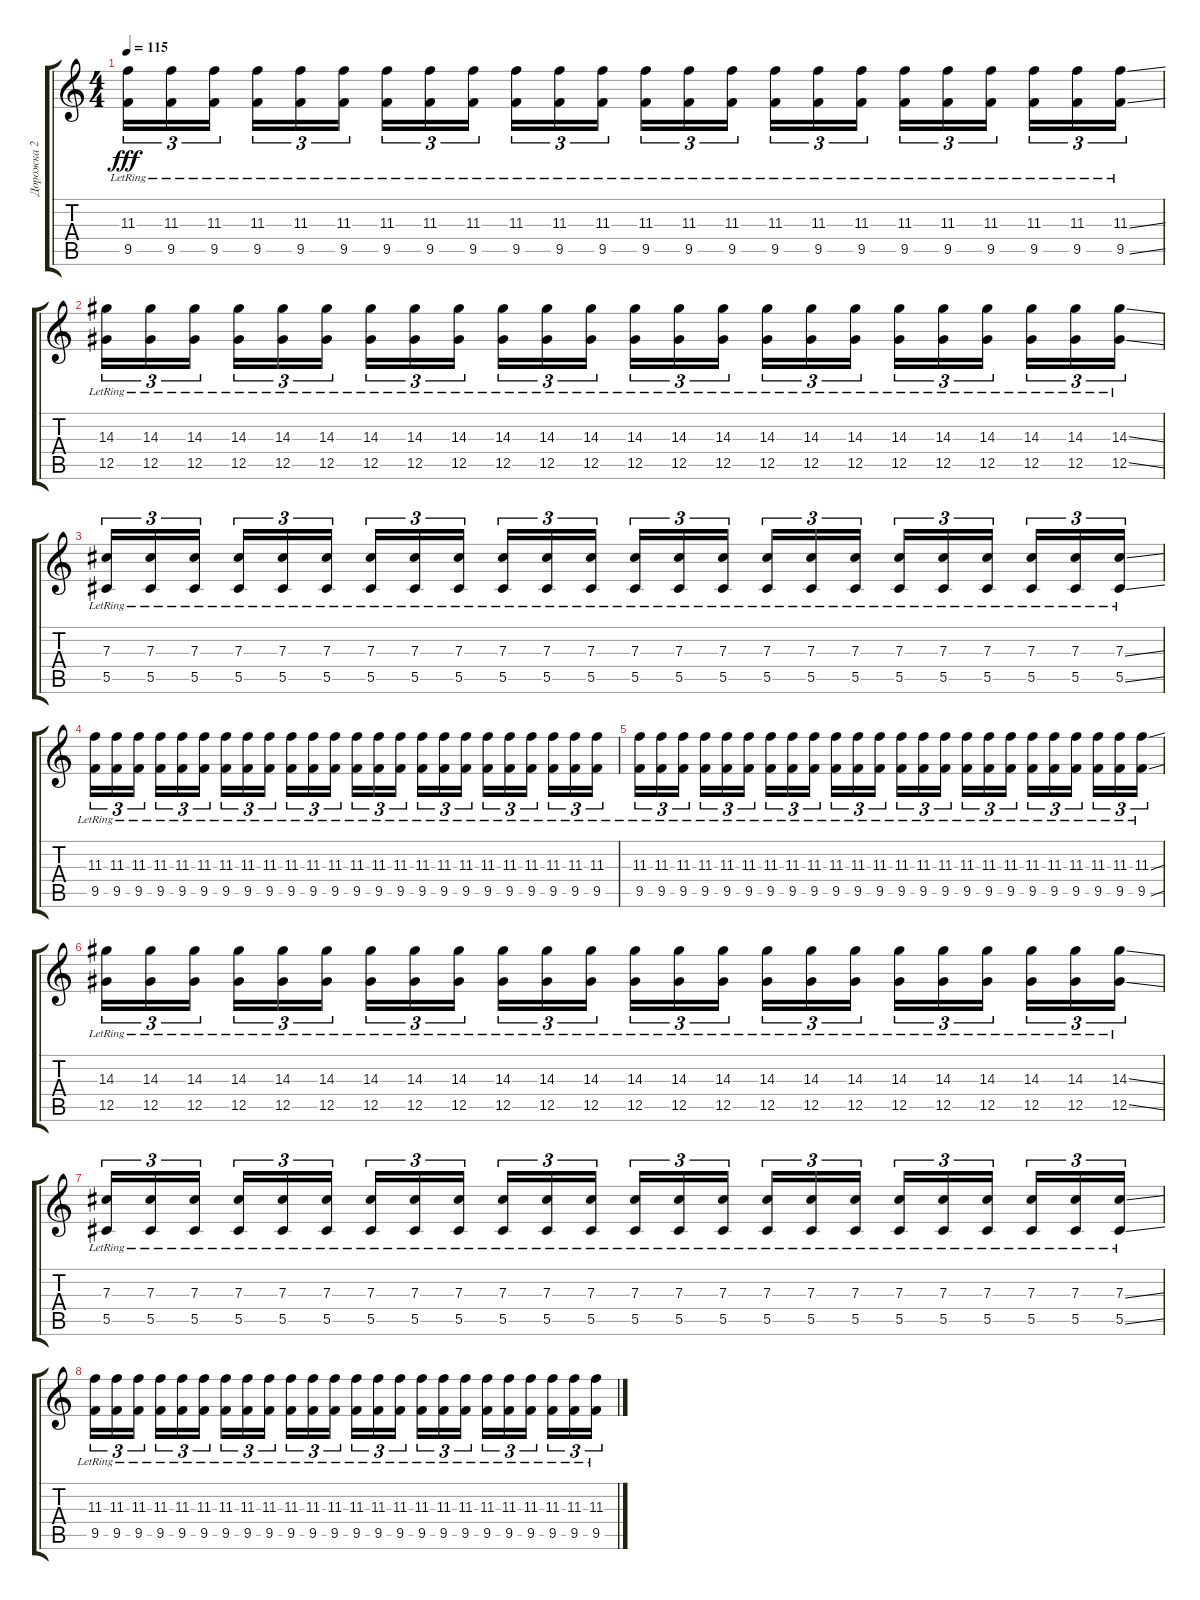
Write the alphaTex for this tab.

\track ("Дорожка 2" "Дорожка 2") {instrument electricguitarmuted}
\staff {score tabs}
\tuning (Eb4 Bb3 Gb3 Db3 Ab2 Db2) {hide}
\ts (4 4)
\tempo 115
\clef g2
\ks c
(11.3{lr} 9.5{lr}).16{tu (3 2) dy fff} (11.3{lr} 9.5{lr}).16{tu (3 2)} (11.3{lr} 9.5{lr}).16{tu (3 2) beam splitsecondary} (11.3{lr} 9.5{lr}).16{tu (3 2)} (11.3{lr} 9.5{lr}).16{tu (3 2)} (11.3{lr} 9.5{lr}).16{tu (3 2)} (11.3{lr} 9.5{lr}).16{tu (3 2)} (11.3{lr} 9.5{lr}).16{tu (3 2)} (11.3{lr} 9.5{lr}).16{tu (3 2) beam splitsecondary} (11.3{lr} 9.5{lr}).16{tu (3 2)} (11.3{lr} 9.5{lr}).16{tu (3 2)} (11.3{lr} 9.5{lr}).16{tu (3 2)} (11.3{lr} 9.5{lr}).16{tu (3 2)} (11.3{lr} 9.5{lr}).16{tu (3 2)} (11.3{lr} 9.5{lr}).16{tu (3 2) beam splitsecondary} (11.3{lr} 9.5{lr}).16{tu (3 2)} (11.3{lr} 9.5{lr}).16{tu (3 2)} (11.3{lr} 9.5{lr}).16{tu (3 2)} (11.3{lr} 9.5{lr}).16{tu (3 2)} (11.3{lr} 9.5{lr}).16{tu (3 2)} (11.3{lr} 9.5{lr}).16{tu (3 2) beam splitsecondary} (11.3{lr} 9.5{lr}).16{tu (3 2)} (11.3{lr} 9.5{lr}).16{tu (3 2)} (11.3{ss lr} 9.5{ss lr}).16{tu (3 2)} |
(14.3{lr} 12.5{lr}).16{tu (3 2)} (14.3{lr} 12.5{lr}).16{tu (3 2)} (14.3{lr} 12.5{lr}).16{tu (3 2) beam splitsecondary} (14.3{lr} 12.5{lr}).16{tu (3 2)} (14.3{lr} 12.5{lr}).16{tu (3 2)} (14.3{lr} 12.5{lr}).16{tu (3 2)} (14.3{lr} 12.5{lr}).16{tu (3 2)} (14.3{lr} 12.5{lr}).16{tu (3 2)} (14.3{lr} 12.5{lr}).16{tu (3 2) beam splitsecondary} (14.3{lr} 12.5{lr}).16{tu (3 2)} (14.3{lr} 12.5{lr}).16{tu (3 2)} (14.3{lr} 12.5{lr}).16{tu (3 2)} (14.3{lr} 12.5{lr}).16{tu (3 2)} (14.3{lr} 12.5{lr}).16{tu (3 2)} (14.3{lr} 12.5{lr}).16{tu (3 2) beam splitsecondary} (14.3{lr} 12.5{lr}).16{tu (3 2)} (14.3{lr} 12.5{lr}).16{tu (3 2)} (14.3{lr} 12.5{lr}).16{tu (3 2)} (14.3{lr} 12.5{lr}).16{tu (3 2)} (14.3{lr} 12.5{lr}).16{tu (3 2)} (14.3{lr} 12.5{lr}).16{tu (3 2) beam splitsecondary} (14.3{lr} 12.5{lr}).16{tu (3 2)} (14.3{lr} 12.5{lr}).16{tu (3 2)} (14.3{ss lr} 12.5{ss lr}).16{tu (3 2)} |
(7.3{lr} 5.5{lr}).16{tu (3 2)} (7.3{lr} 5.5{lr}).16{tu (3 2)} (7.3{lr} 5.5{lr}).16{tu (3 2) beam splitsecondary} (7.3{lr} 5.5{lr}).16{tu (3 2)} (7.3{lr} 5.5{lr}).16{tu (3 2)} (7.3{lr} 5.5{lr}).16{tu (3 2)} (7.3{lr} 5.5{lr}).16{tu (3 2)} (7.3{lr} 5.5{lr}).16{tu (3 2)} (7.3{lr} 5.5{lr}).16{tu (3 2) beam splitsecondary} (7.3{lr} 5.5{lr}).16{tu (3 2)} (7.3{lr} 5.5{lr}).16{tu (3 2)} (7.3{lr} 5.5{lr}).16{tu (3 2)} (7.3{lr} 5.5{lr}).16{tu (3 2)} (7.3{lr} 5.5{lr}).16{tu (3 2)} (7.3{lr} 5.5{lr}).16{tu (3 2) beam splitsecondary} (7.3{lr} 5.5{lr}).16{tu (3 2)} (7.3{lr} 5.5{lr}).16{tu (3 2)} (7.3{lr} 5.5{lr}).16{tu (3 2)} (7.3{lr} 5.5{lr}).16{tu (3 2)} (7.3{lr} 5.5{lr}).16{tu (3 2)} (7.3{lr} 5.5{lr}).16{tu (3 2) beam splitsecondary} (7.3{lr} 5.5{lr}).16{tu (3 2)} (7.3{lr} 5.5{lr}).16{tu (3 2)} (7.3{ss lr} 5.5{ss lr}).16{tu (3 2)} |
(11.3{lr} 9.5{lr}).16{tu (3 2)} (11.3{lr} 9.5{lr}).16{tu (3 2)} (11.3{lr} 9.5{lr}).16{tu (3 2) beam splitsecondary} (11.3{lr} 9.5{lr}).16{tu (3 2)} (11.3{lr} 9.5{lr}).16{tu (3 2)} (11.3{lr} 9.5{lr}).16{tu (3 2)} (11.3{lr} 9.5{lr}).16{tu (3 2)} (11.3{lr} 9.5{lr}).16{tu (3 2)} (11.3{lr} 9.5{lr}).16{tu (3 2) beam splitsecondary} (11.3{lr} 9.5{lr}).16{tu (3 2)} (11.3{lr} 9.5{lr}).16{tu (3 2)} (11.3{lr} 9.5{lr}).16{tu (3 2)} (11.3{lr} 9.5{lr}).16{tu (3 2)} (11.3{lr} 9.5{lr}).16{tu (3 2)} (11.3{lr} 9.5{lr}).16{tu (3 2) beam splitsecondary} (11.3{lr} 9.5{lr}).16{tu (3 2)} (11.3{lr} 9.5{lr}).16{tu (3 2)} (11.3{lr} 9.5{lr}).16{tu (3 2)} (11.3{lr} 9.5{lr}).16{tu (3 2)} (11.3{lr} 9.5{lr}).16{tu (3 2)} (11.3{lr} 9.5{lr}).16{tu (3 2) beam splitsecondary} (11.3{lr} 9.5{lr}).16{tu (3 2)} (11.3{lr} 9.5{lr}).16{tu (3 2)} (11.3{lr} 9.5{lr}).16{tu (3 2)} |
(11.3{lr} 9.5{lr}).16{tu (3 2)} (11.3{lr} 9.5{lr}).16{tu (3 2)} (11.3{lr} 9.5{lr}).16{tu (3 2) beam splitsecondary} (11.3{lr} 9.5{lr}).16{tu (3 2)} (11.3{lr} 9.5{lr}).16{tu (3 2)} (11.3{lr} 9.5{lr}).16{tu (3 2)} (11.3{lr} 9.5{lr}).16{tu (3 2)} (11.3{lr} 9.5{lr}).16{tu (3 2)} (11.3{lr} 9.5{lr}).16{tu (3 2) beam splitsecondary} (11.3{lr} 9.5{lr}).16{tu (3 2)} (11.3{lr} 9.5{lr}).16{tu (3 2)} (11.3{lr} 9.5{lr}).16{tu (3 2)} (11.3{lr} 9.5{lr}).16{tu (3 2)} (11.3{lr} 9.5{lr}).16{tu (3 2)} (11.3{lr} 9.5{lr}).16{tu (3 2) beam splitsecondary} (11.3{lr} 9.5{lr}).16{tu (3 2)} (11.3{lr} 9.5{lr}).16{tu (3 2)} (11.3{lr} 9.5{lr}).16{tu (3 2)} (11.3{lr} 9.5{lr}).16{tu (3 2)} (11.3{lr} 9.5{lr}).16{tu (3 2)} (11.3{lr} 9.5{lr}).16{tu (3 2) beam splitsecondary} (11.3{lr} 9.5{lr}).16{tu (3 2)} (11.3{lr} 9.5{lr}).16{tu (3 2)} (11.3{ss lr} 9.5{ss lr}).16{tu (3 2)} |
(14.3{lr} 12.5{lr}).16{tu (3 2)} (14.3{lr} 12.5{lr}).16{tu (3 2)} (14.3{lr} 12.5{lr}).16{tu (3 2) beam splitsecondary} (14.3{lr} 12.5{lr}).16{tu (3 2)} (14.3{lr} 12.5{lr}).16{tu (3 2)} (14.3{lr} 12.5{lr}).16{tu (3 2)} (14.3{lr} 12.5{lr}).16{tu (3 2)} (14.3{lr} 12.5{lr}).16{tu (3 2)} (14.3{lr} 12.5{lr}).16{tu (3 2) beam splitsecondary} (14.3{lr} 12.5{lr}).16{tu (3 2)} (14.3{lr} 12.5{lr}).16{tu (3 2)} (14.3{lr} 12.5{lr}).16{tu (3 2)} (14.3{lr} 12.5{lr}).16{tu (3 2)} (14.3{lr} 12.5{lr}).16{tu (3 2)} (14.3{lr} 12.5{lr}).16{tu (3 2) beam splitsecondary} (14.3{lr} 12.5{lr}).16{tu (3 2)} (14.3{lr} 12.5{lr}).16{tu (3 2)} (14.3{lr} 12.5{lr}).16{tu (3 2)} (14.3{lr} 12.5{lr}).16{tu (3 2)} (14.3{lr} 12.5{lr}).16{tu (3 2)} (14.3{lr} 12.5{lr}).16{tu (3 2) beam splitsecondary} (14.3{lr} 12.5{lr}).16{tu (3 2)} (14.3{lr} 12.5{lr}).16{tu (3 2)} (14.3{ss lr} 12.5{ss lr}).16{tu (3 2)} |
(7.3{lr} 5.5{lr}).16{tu (3 2)} (7.3{lr} 5.5{lr}).16{tu (3 2)} (7.3{lr} 5.5{lr}).16{tu (3 2) beam splitsecondary} (7.3{lr} 5.5{lr}).16{tu (3 2)} (7.3{lr} 5.5{lr}).16{tu (3 2)} (7.3{lr} 5.5{lr}).16{tu (3 2)} (7.3{lr} 5.5{lr}).16{tu (3 2)} (7.3{lr} 5.5{lr}).16{tu (3 2)} (7.3{lr} 5.5{lr}).16{tu (3 2) beam splitsecondary} (7.3{lr} 5.5{lr}).16{tu (3 2)} (7.3{lr} 5.5{lr}).16{tu (3 2)} (7.3{lr} 5.5{lr}).16{tu (3 2)} (7.3{lr} 5.5{lr}).16{tu (3 2)} (7.3{lr} 5.5{lr}).16{tu (3 2)} (7.3{lr} 5.5{lr}).16{tu (3 2) beam splitsecondary} (7.3{lr} 5.5{lr}).16{tu (3 2)} (7.3{lr} 5.5{lr}).16{tu (3 2)} (7.3{lr} 5.5{lr}).16{tu (3 2)} (7.3{lr} 5.5{lr}).16{tu (3 2)} (7.3{lr} 5.5{lr}).16{tu (3 2)} (7.3{lr} 5.5{lr}).16{tu (3 2) beam splitsecondary} (7.3{lr} 5.5{lr}).16{tu (3 2)} (7.3{lr} 5.5{lr}).16{tu (3 2)} (7.3{ss lr} 5.5{ss lr}).16{tu (3 2)} |
(11.3{lr} 9.5{lr}).16{tu (3 2)} (11.3{lr} 9.5{lr}).16{tu (3 2)} (11.3{lr} 9.5{lr}).16{tu (3 2) beam splitsecondary} (11.3{lr} 9.5{lr}).16{tu (3 2)} (11.3{lr} 9.5{lr}).16{tu (3 2)} (11.3{lr} 9.5{lr}).16{tu (3 2)} (11.3{lr} 9.5{lr}).16{tu (3 2)} (11.3{lr} 9.5{lr}).16{tu (3 2)} (11.3{lr} 9.5{lr}).16{tu (3 2) beam splitsecondary} (11.3{lr} 9.5{lr}).16{tu (3 2)} (11.3{lr} 9.5{lr}).16{tu (3 2)} (11.3{lr} 9.5{lr}).16{tu (3 2)} (11.3{lr} 9.5{lr}).16{tu (3 2)} (11.3{lr} 9.5{lr}).16{tu (3 2)} (11.3{lr} 9.5{lr}).16{tu (3 2) beam splitsecondary} (11.3{lr} 9.5{lr}).16{tu (3 2)} (11.3{lr} 9.5{lr}).16{tu (3 2)} (11.3{lr} 9.5{lr}).16{tu (3 2)} (11.3{lr} 9.5{lr}).16{tu (3 2)} (11.3{lr} 9.5{lr}).16{tu (3 2)} (11.3{lr} 9.5{lr}).16{tu (3 2) beam splitsecondary} (11.3{lr} 9.5{lr}).16{tu (3 2)} (11.3{lr} 9.5{lr}).16{tu (3 2)} (11.3{lr} 9.5{lr}).16{tu (3 2)}
